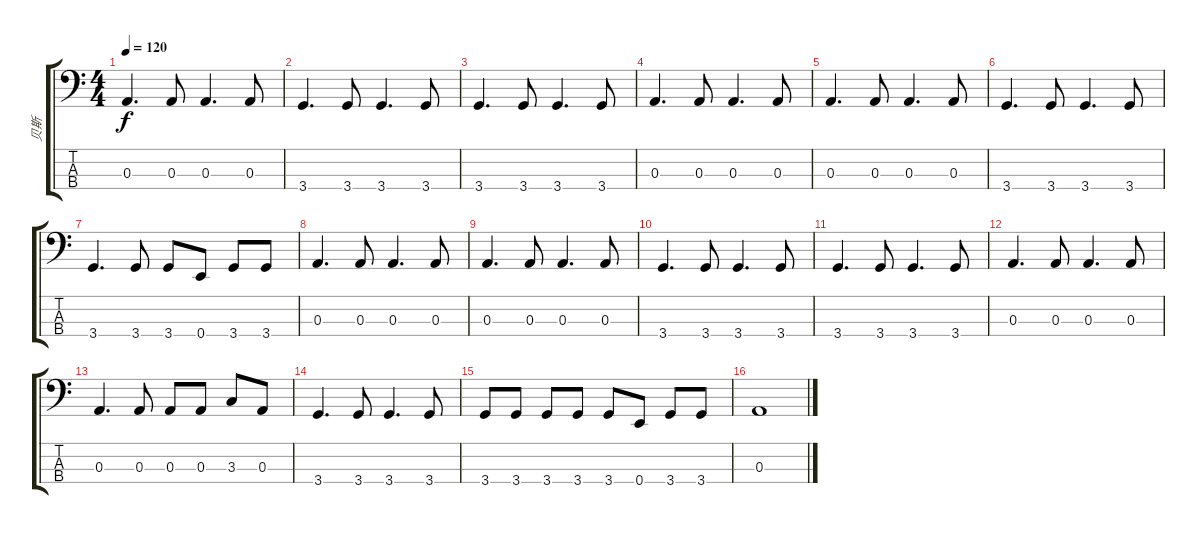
\track ("贝斯" "贝斯") {instrument electricbassfinger}
\staff {score tabs}
\tuning (G2 D2 A1 E1) {hide}
\ts (4 4)
\tempo 120
\clef f4
\ks c
0.3.4{d dy f} 0.3.8 0.3.4{d} 0.3.8 |
3.4.4{d} 3.4.8 3.4.4{d} 3.4.8 |
3.4.4{d} 3.4.8 3.4.4{d} 3.4.8 |
0.3.4{d} 0.3.8 0.3.4{d} 0.3.8 |
0.3.4{d} 0.3.8 0.3.4{d} 0.3.8 |
3.4.4{d} 3.4.8 3.4.4{d} 3.4.8 |
3.4.4{d} 3.4.8 3.4.8 0.4.8 3.4.8 3.4.8 |
0.3.4{d} 0.3.8 0.3.4{d} 0.3.8 |
0.3.4{d} 0.3.8 0.3.4{d} 0.3.8 |
3.4.4{d} 3.4.8 3.4.4{d} 3.4.8 |
3.4.4{d} 3.4.8 3.4.4{d} 3.4.8 |
0.3.4{d} 0.3.8 0.3.4{d} 0.3.8 |
0.3.4{d} 0.3.8 0.3.8 0.3.8 3.3.8 0.3.8 |
3.4.4{d} 3.4.8 3.4.4{d} 3.4.8 |
3.4.8 3.4.8 3.4.8 3.4.8 3.4.8 0.4.8 3.4.8 3.4.8 |
0.3.1
